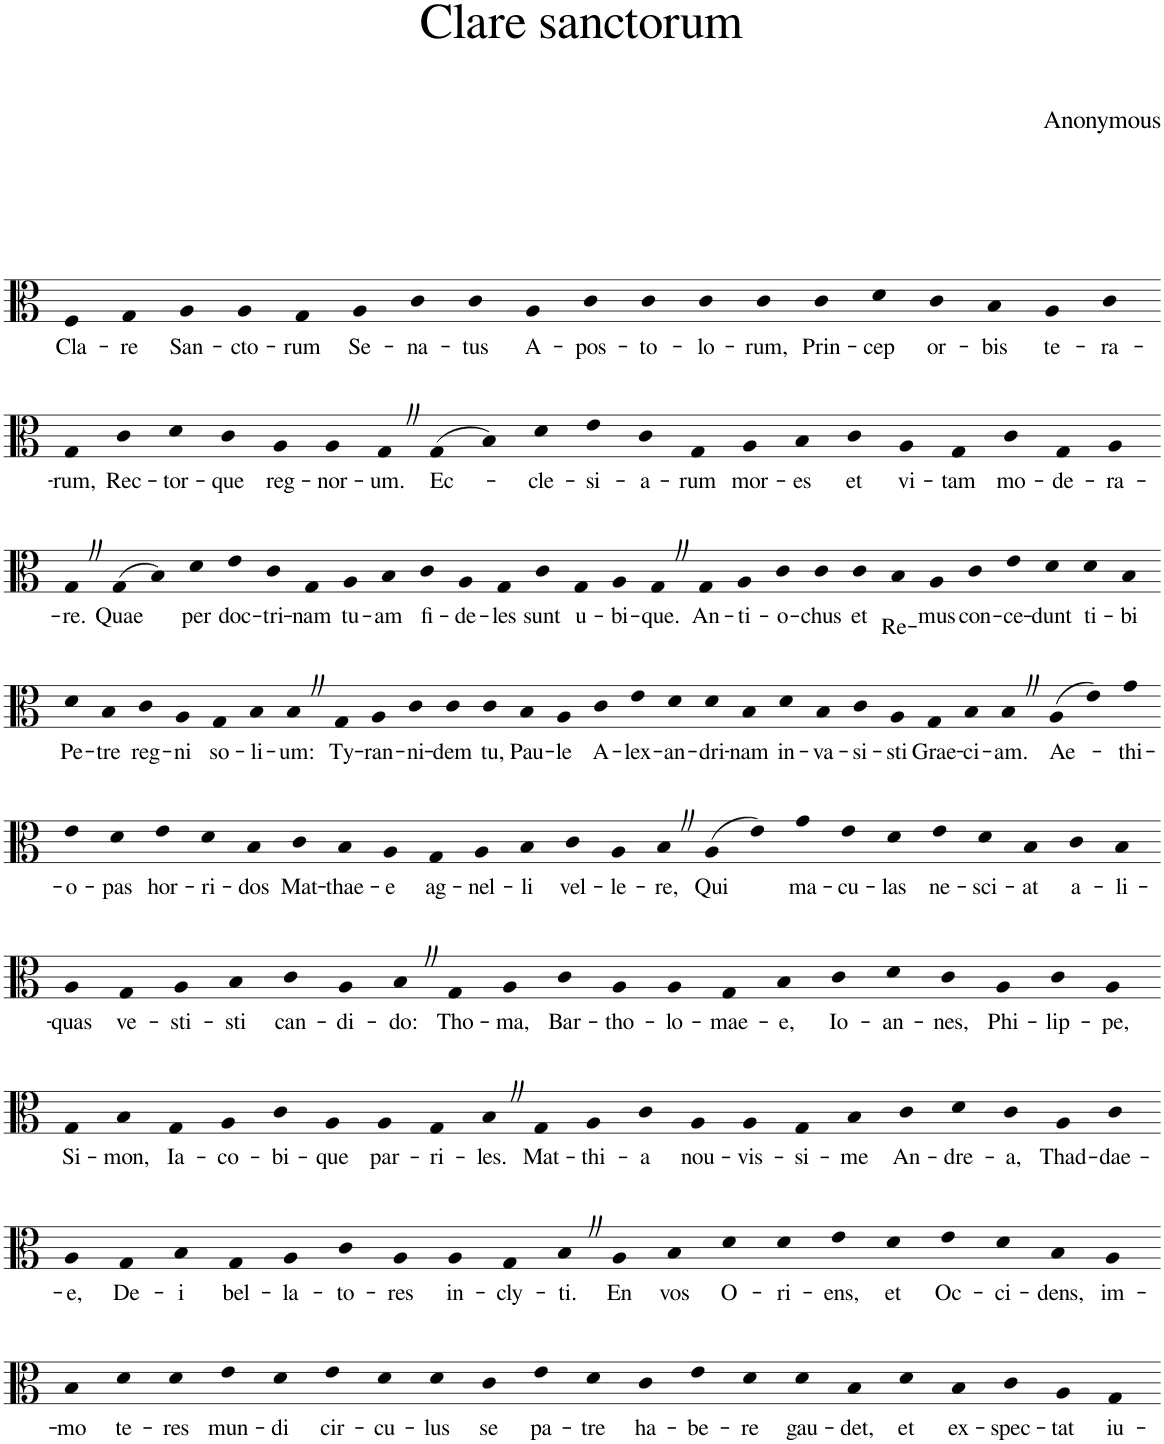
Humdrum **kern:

**kern	**text
*part1	*part1
*staff1	*staff1
*I"Piano	*
*I'Pno.	*
*clefC3	*
*k[]	*
*M63/4	*
=1	=1
!	!LO:LY:b
4F	Cla-
!	!LO:LY:b
4G	-re
!	!LO:LY:b
4A	San-
!	!LO:LY:b
4A	-cto-
!	!LO:LY:b
4G	-rum
!	!LO:LY:b
4A	Se-
!	!LO:LY:b
4c	-na-
!	!LO:LY:b
4c	-tus
!	!LO:LY:b
4A	A-
!	!LO:LY:b
4c	-pos-
!	!LO:LY:b
4c	-to-
!	!LO:LY:b
4c	-lo-
!	!LO:LY:b
4c	-rum,
!	!LO:LY:b
4c	Prin-
!	!LO:LY:b
4d	-cep
!	!LO:LY:b
4c	or-
!	!LO:LY:b
4B	-bis
!	!LO:LY:b
4A	te-
!	!LO:LY:b
4c	-ra-
!!LO:LB:g=z
=2-	=2-
!	!LO:LY:b
4G	-rum,
!	!LO:LY:b
4c	Rec-
!	!LO:LY:b
4d	-tor-
!	!LO:LY:b
4c	-que
!	!LO:LY:b
4A	reg-
!	!LO:LY:b
4A	-nor-
!	!LO:LY:b
4GZ	-um.
!	!LO:LY:b
(4G	Ec-
4B)	.
!	!LO:LY:b
4d	-cle-
!	!LO:LY:b
4e	-si-
!	!LO:LY:b
4c	-a-
!	!LO:LY:b
4G	-rum
!	!LO:LY:b
4A	mor-
!	!LO:LY:b
4B	-es
!	!LO:LY:b
4c	et
!	!LO:LY:b
4A	vi-
!	!LO:LY:b
4G	-tam
!	!LO:LY:b
4c	mo-
!	!LO:LY:b
4G	-de-
!	!LO:LY:b
4A	-ra-
!!LO:LB:g=z
=3-	=3-
!	!LO:LY:b
4GZ	-re.
!	!LO:LY:b
(4G	Quae
4B)	.
!	!LO:LY:b
4d	per
!	!LO:LY:b
4e	doc-
!	!LO:LY:b
4c	-tri-
!	!LO:LY:b
4G	-nam
!	!LO:LY:b
4A	tu-
!	!LO:LY:b
4B	-am
!	!LO:LY:b
4c	fi-
!	!LO:LY:b
4A	-de-
!	!LO:LY:b
4G	-les
!	!LO:LY:b
4c	sunt
!	!LO:LY:b
4G	u-
!	!LO:LY:b
4A	-bi-
!	!LO:LY:b
4GZ	-que.
!	!LO:LY:b
4G	An-
!	!LO:LY:b
4A	-ti-
!	!LO:LY:b
4c	-o-
!	!LO:LY:b
4c	-chus
!	!LO:LY:b
4c	et
!	!LO:LY:b
4B	Re-
!	!LO:LY:b
4A	-mus
!	!LO:LY:b
4c	con-
!	!LO:LY:b
4e	-ce-
!	!LO:LY:b
4d	-dunt
!	!LO:LY:b
4d	ti-
!	!LO:LY:b
4B	-bi
!!LO:LB:g=z
=4-	=4-
!	!LO:LY:b
4d	Pe-
!	!LO:LY:b
4B	-tre
!	!LO:LY:b
4c	reg-
!	!LO:LY:b
4A	-ni
!	!LO:LY:b
4G	so-
!	!LO:LY:b
4B	-li-
!	!LO:LY:b
4BZ	-um:
!	!LO:LY:b
4G	Ty-
!	!LO:LY:b
4A	-ran-
!	!LO:LY:b
4c	-ni-
!	!LO:LY:b
4c	-dem
!	!LO:LY:b
4c	tu,
!	!LO:LY:b
4B	Pau-
!	!LO:LY:b
4A	-le
!	!LO:LY:b
4c	A-
!	!LO:LY:b
4e	-lex-
!	!LO:LY:b
4d	-an-
!	!LO:LY:b
4d	-dri-
!	!LO:LY:b
4B	-nam
!	!LO:LY:b
4d	in-
!	!LO:LY:b
4B	-va-
!	!LO:LY:b
4c	-si-
!	!LO:LY:b
4A	-sti
!	!LO:LY:b
4G	Grae-
!	!LO:LY:b
4B	-ci-
!	!LO:LY:b
4BZ	-am.
!	!LO:LY:b
(4A	Ae-
4e)	.
!	!LO:LY:b
4g	-thi-
!!LO:LB:g=z
=5-	=5-
!	!LO:LY:b
4e	-o-
!	!LO:LY:b
4d	-pas
!	!LO:LY:b
4e	hor-
!	!LO:LY:b
4d	-ri-
!	!LO:LY:b
4B	-dos
!	!LO:LY:b
4c	Mat-
!	!LO:LY:b
4B	-thae-
!	!LO:LY:b
4A	-e
!	!LO:LY:b
4G	ag-
!	!LO:LY:b
4A	-nel-
!	!LO:LY:b
4B	-li
!	!LO:LY:b
4c	vel-
!	!LO:LY:b
4A	-le-
!	!LO:LY:b
4BZ	-re,
!	!LO:LY:b
(4A	Qui
4e)	.
!	!LO:LY:b
4g	ma-
!	!LO:LY:b
4e	-cu-
!	!LO:LY:b
4d	-las
!	!LO:LY:b
4e	ne-
!	!LO:LY:b
4d	-sci-
!	!LO:LY:b
4B	-at
!	!LO:LY:b
4c	a-
!	!LO:LY:b
4B	-li-
!!LO:LB:g=z
=6-	=6-
!	!LO:LY:b
4A	-quas
!	!LO:LY:b
4G	ve-
!	!LO:LY:b
4A	-sti-
!	!LO:LY:b
4B	-sti
!	!LO:LY:b
4c	can-
!	!LO:LY:b
4A	-di-
!	!LO:LY:b
4BZ	-do:
!	!LO:LY:b
4G	Tho-
!	!LO:LY:b
4A	-ma,
!	!LO:LY:b
4c	Bar-
!	!LO:LY:b
4A	-tho-
!	!LO:LY:b
4A	-lo-
!	!LO:LY:b
4G	-mae-
!	!LO:LY:b
4B	-e,
!	!LO:LY:b
4c	Io-
!	!LO:LY:b
4d	-an-
!	!LO:LY:b
4c	-nes,
!	!LO:LY:b
4A	Phi-
!	!LO:LY:b
4c	-lip-
!	!LO:LY:b
4A	-pe,
!!LO:LB:g=z
=7-	=7-
!	!LO:LY:b
4G	Si-
!	!LO:LY:b
4B	-mon,
!	!LO:LY:b
4G	Ia-
!	!LO:LY:b
4A	-co-
!	!LO:LY:b
4c	-bi-
!	!LO:LY:b
4A	-que
!	!LO:LY:b
4A	par-
!	!LO:LY:b
4G	-ri-
!	!LO:LY:b
4BZ	-les.
!	!LO:LY:b
4G	Mat-
!	!LO:LY:b
4A	-thi-
!	!LO:LY:b
4c	-a
!	!LO:LY:b
4A	nou-
!	!LO:LY:b
4A	-vis-
!	!LO:LY:b
4G	-si-
!	!LO:LY:b
4B	-me
!	!LO:LY:b
4c	An-
!	!LO:LY:b
4d	-dre-
!	!LO:LY:b
4c	-a,
!	!LO:LY:b
4A	Thad-
!	!LO:LY:b
4c	-dae-
!!LO:LB:g=z
=8-	=8-
!	!LO:LY:b
4A	-e,
!	!LO:LY:b
4G	De-
!	!LO:LY:b
4B	-i
!	!LO:LY:b
4G	bel-
!	!LO:LY:b
4A	-la-
!	!LO:LY:b
4c	-to-
!	!LO:LY:b
4A	-res
!	!LO:LY:b
4A	in-
!	!LO:LY:b
4G	-cly-
!	!LO:LY:b
4BZ	-ti.
!	!LO:LY:b
4A	En
!	!LO:LY:b
4B	vos
!	!LO:LY:b
4d	O-
!	!LO:LY:b
4d	-ri-
!	!LO:LY:b
4e	-ens,
!	!LO:LY:b
4d	et
!	!LO:LY:b
4e	Oc-
!	!LO:LY:b
4d	-ci-
!	!LO:LY:b
4B	-dens,
!	!LO:LY:b
4A	im-
!!LO:LB:g=z
=9-	=9-
!	!LO:LY:b
4B	-mo
!	!LO:LY:b
4d	te-
!	!LO:LY:b
4d	-res
!	!LO:LY:b
4e	mun-
!	!LO:LY:b
4d	-di
!	!LO:LY:b
4e	cir-
!	!LO:LY:b
4d	-cu-
!	!LO:LY:b
4d	-lus
!	!LO:LY:b
4c	se
!	!LO:LY:b
4e	pa-
!	!LO:LY:b
4d	-tre
!	!LO:LY:b
4c	ha-
!	!LO:LY:b
4e	-be-
!	!LO:LY:b
4d	-re
!	!LO:LY:b
4d	gau-
!	!LO:LY:b
4B	-det,
!	!LO:LY:b
4d	et
!	!LO:LY:b
4B	ex-
!	!LO:LY:b
4c	-spec-
!	!LO:LY:b
4A	-tat
!	!LO:LY:b
4G	iu-
=-	=-
*-	*-
